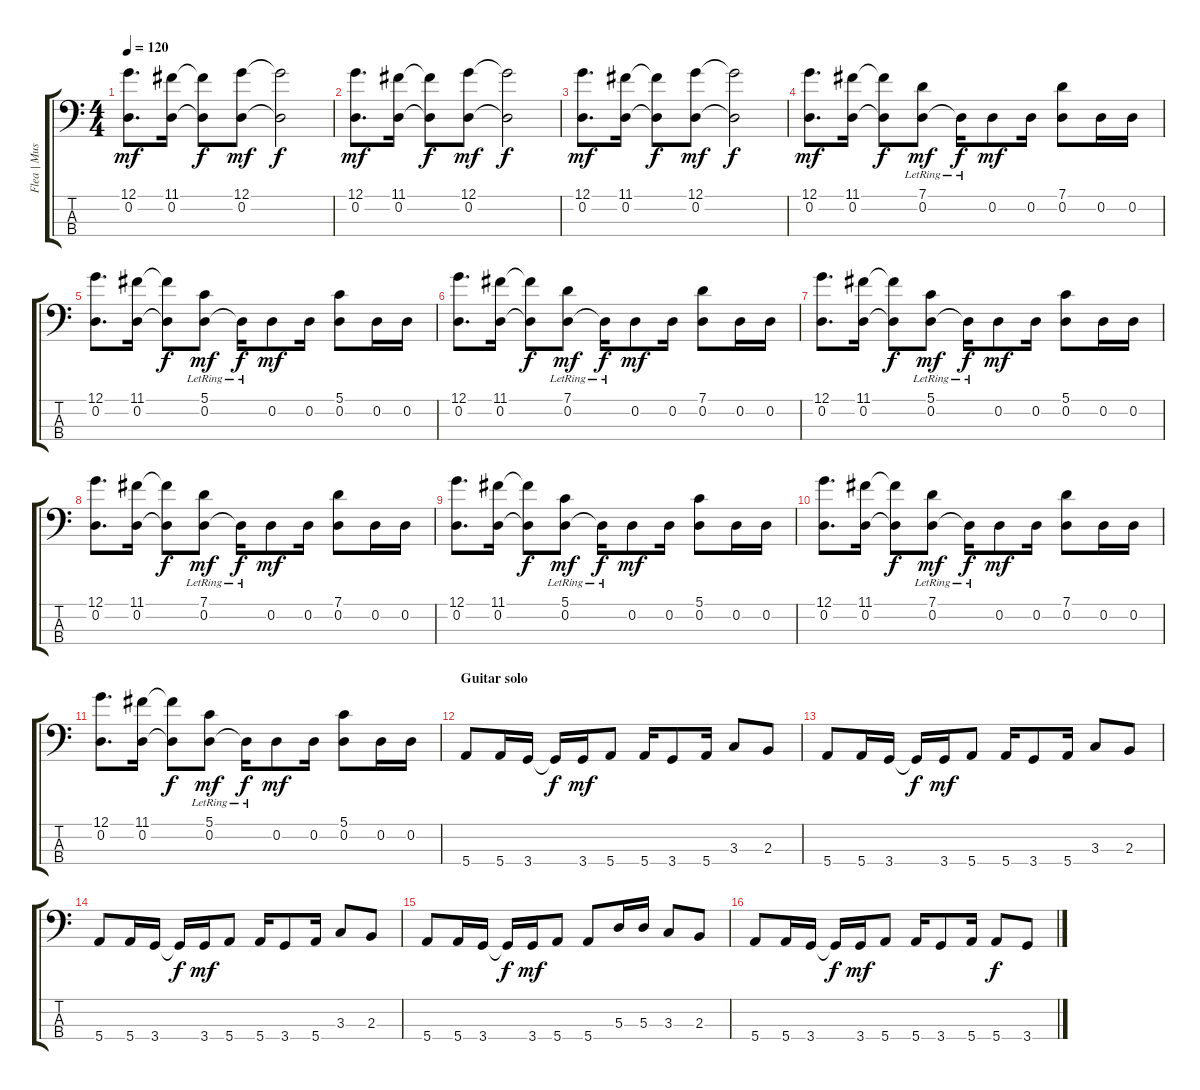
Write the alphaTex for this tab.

\track ("Flea | Music Man Stingray | Bass" "Flea | Mus") {instrument electricbassfinger}
\staff {score tabs}
\tuning (G2 D2 A1 E1) {hide}
\ts (4 4)
\tempo 120
\clef f4
\ks c
(12.1 0.2).8{d dy mf} (11.1 0.2).16 (11.1{t} 0.2{t}).8{dy f} (12.1 0.2).8{dy mf} (12.1{t} 0.2{t}).2{dy f} |
(12.1 0.2).8{d dy mf} (11.1 0.2).16 (11.1{t} 0.2{t}).8{dy f} (12.1 0.2).8{dy mf} (12.1{t} 0.2{t}).2{dy f} |
(12.1 0.2).8{d dy mf} (11.1 0.2).16 (11.1{t} 0.2{t}).8{dy f} (12.1 0.2).8{dy mf} (12.1{t} 0.2{t}).2{dy f} |
(12.1 0.2).8{d dy mf} (11.1 0.2).16 (11.1{t} 0.2{t}).8{dy f} (7.1{lr} 0.2{lr}).8{dy mf} 0.2{lr t}.16{dy f} 0.2.8{dy mf} 0.2.16 (7.1 0.2).8 0.2.16 0.2.16 |
(12.1 0.2).8{d} (11.1 0.2).16 (11.1{t} 0.2{t}).8{dy f} (5.1{lr} 0.2{lr}).8{dy mf} 0.2{lr t}.16{dy f} 0.2.8{dy mf} 0.2.16 (5.1 0.2).8 0.2.16 0.2.16 |
(12.1 0.2).8{d} (11.1 0.2).16 (11.1{t} 0.2{t}).8{dy f} (7.1{lr} 0.2{lr}).8{dy mf} 0.2{lr t}.16{dy f} 0.2.8{dy mf} 0.2.16 (7.1 0.2).8 0.2.16 0.2.16 |
(12.1 0.2).8{d} (11.1 0.2).16 (11.1{t} 0.2{t}).8{dy f} (5.1{lr} 0.2{lr}).8{dy mf} 0.2{lr t}.16{dy f} 0.2.8{dy mf} 0.2.16 (5.1 0.2).8 0.2.16 0.2.16 |
(12.1 0.2).8{d} (11.1 0.2).16 (11.1{t} 0.2{t}).8{dy f} (7.1{lr} 0.2{lr}).8{dy mf} 0.2{lr t}.16{dy f} 0.2.8{dy mf} 0.2.16 (7.1 0.2).8 0.2.16 0.2.16 |
(12.1 0.2).8{d} (11.1 0.2).16 (11.1{t} 0.2{t}).8{dy f} (5.1{lr} 0.2{lr}).8{dy mf} 0.2{lr t}.16{dy f} 0.2.8{dy mf} 0.2.16 (5.1 0.2).8 0.2.16 0.2.16 |
(12.1 0.2).8{d} (11.1 0.2).16 (11.1{t} 0.2{t}).8{dy f} (7.1{lr} 0.2{lr}).8{dy mf} 0.2{lr t}.16{dy f} 0.2.8{dy mf} 0.2.16 (7.1 0.2).8 0.2.16 0.2.16 |
(12.1 0.2).8{d} (11.1 0.2).16 (11.1{t} 0.2{t}).8{dy f} (5.1{lr} 0.2{lr}).8{dy mf} 0.2{lr t}.16{dy f} 0.2.8{dy mf} 0.2.16 (5.1 0.2).8 0.2.16 0.2.16 |
\section ("" "Guitar solo")
5.4.8 5.4.16 3.4.16 3.4{t}.16{dy f} 3.4.16{dy mf} 5.4.8 5.4.16 3.4.8 5.4.16 3.3.8 2.3.8 |
5.4.8 5.4.16 3.4.16 3.4{t}.16{dy f} 3.4.16{dy mf} 5.4.8 5.4.16 3.4.8 5.4.16 3.3.8 2.3.8 |
5.4.8 5.4.16 3.4.16 3.4{t}.16{dy f} 3.4.16{dy mf} 5.4.8 5.4.16 3.4.8 5.4.16 3.3.8 2.3.8 |
5.4.8 5.4.16 3.4.16 3.4{t}.16{dy f} 3.4.16{dy mf} 5.4.8 5.4.8 5.3.16 5.3.16 3.3.8 2.3.8 |
5.4.8 5.4.16 3.4.16 3.4{t}.16{dy f} 3.4.16{dy mf} 5.4.8 5.4.16 3.4.8 5.4.16 5.4.8{dy f} 3.4.8
